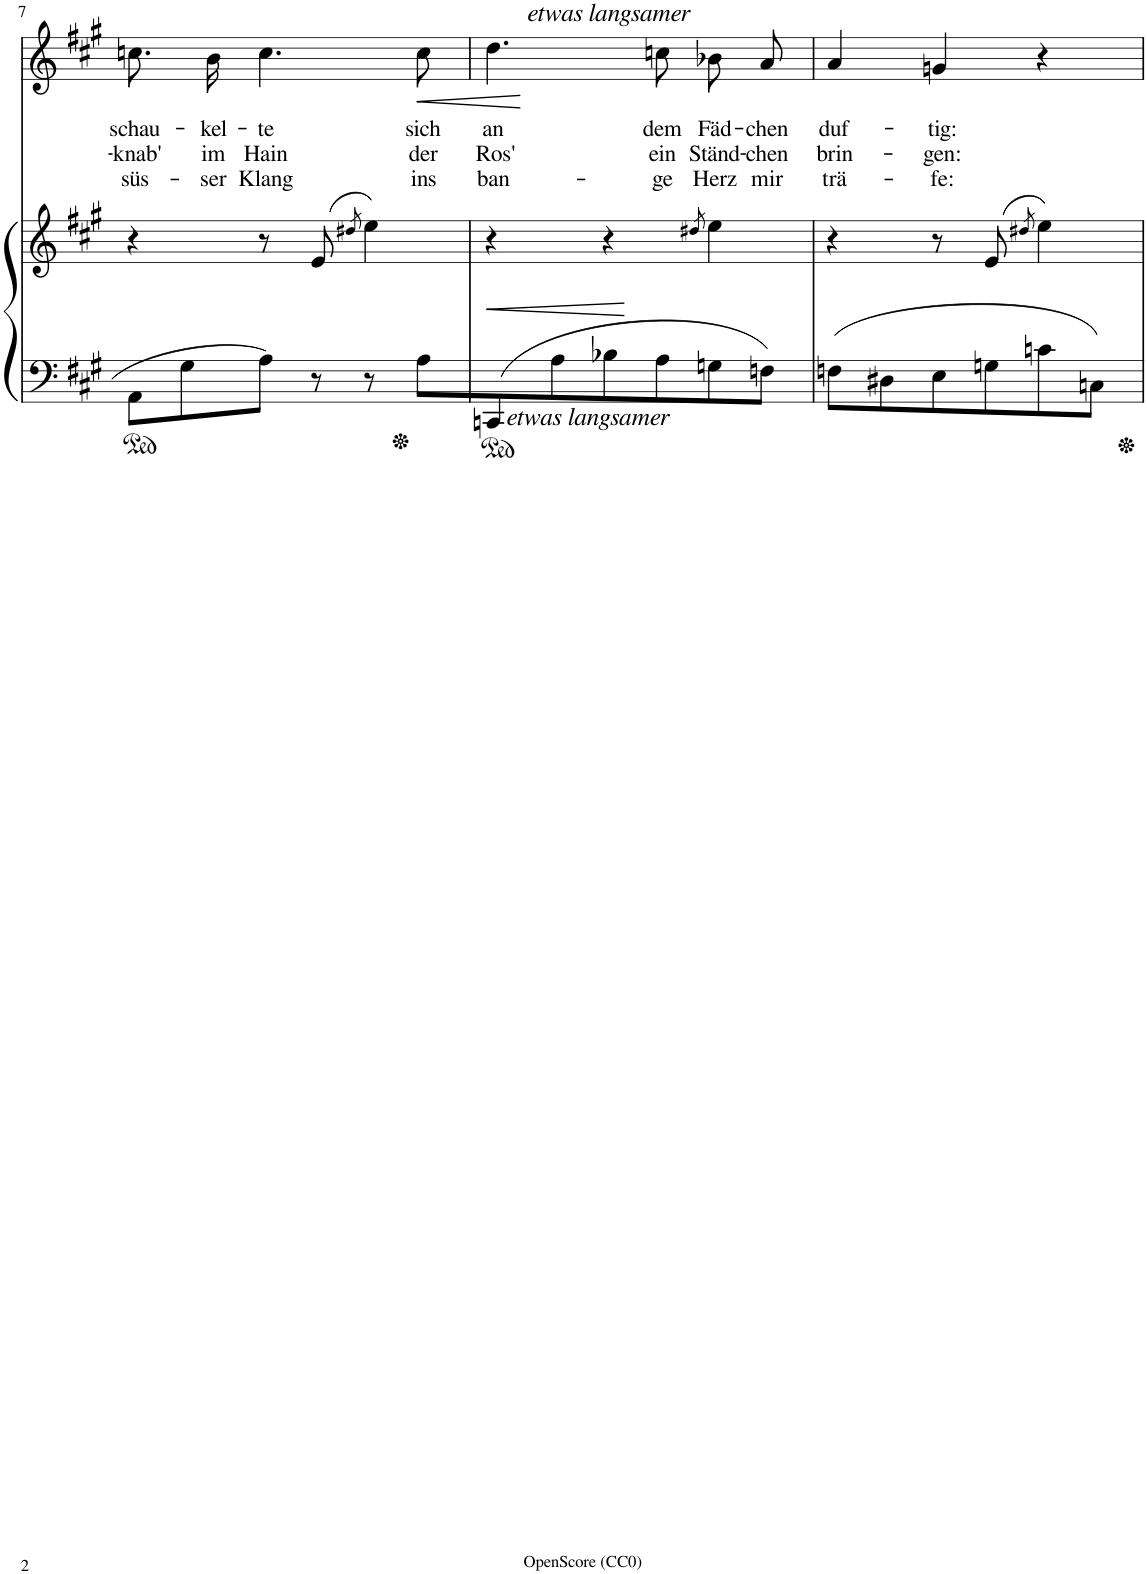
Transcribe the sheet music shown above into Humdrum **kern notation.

**kern	**kern	**dynam	**kern	**text	**text	**text	**dynam
*part2	*part2	*part2	*part1	*part1	*part1	*part1	*part1
*staff3	*staff2	*staff2/3	*staff1	*staff1	*staff1	*staff1	*staff1
*I"Piano	*	*	*I"Voice	*	*	*	*
*I'Pno	*	*	*	*	*	*	*
!!LO:PB:g=z
*clefF4	*clefG2	*	*clefG2	*	*	*	*
*k[f#c#g#]	*k[f#c#g#]	*	*k[f#c#g#]	*	*	*	*
*M3/4	*M3/4	*	*M3/4	*	*	*	*
=7	=7	=7	=7	=7	=7	=7	=7
!	!	!	!	!LO:LY:b	!LO:LY:b	!LO:LY:b	!
8AA\L	4r	.	8.ccn\L	schau-	-knab'	süs-	.
8G#\	.	.	.	.	.	.	.
!	!	!	!	!LO:LY:b	!LO:LY:b	!LO:LY:b	!
.	.	.	16b\Jk	-kel-	im	-ser	.
!	!	!	!	!LO:LY:b	!LO:LY:b	!LO:LY:b	!
8A\J	8r	.	4.cc\	-te	Hain	Klang	.
8r	(8e/	.	.	.	.	.	.
.	8qdd#X/	.	.	.	.	.	.
8r	4ee\)	.	.	.	.	.	.
!	!	!	!	!LO:LY:b	!LO:LY:b	!LO:LY:b	!LO:HP:b
8A\L	.	.	8cc\	sich	der	ins	<
=8	=8	=8	=8	=8	=8	=8	=8
!	!	!	!LO:TX:a:i:t=etwas langsamer	!	!	!	!
!LO:TX:b:i:t=etwas langsamer	!	!	!	!	!	!	!
!	!	!LO:HP:b	!	!LO:LY:b	!LO:LY:b	!LO:LY:b	!
8CCn/	4r	<	4.dd\	an	Ros'	ban-	.
8A\	.	.	.	.	.	.	.
8B-X\	4r	[	.	.	.	.	.
!	!	!	!	!LO:LY:b	!LO:LY:b	!LO:LY:b	!
8A\	.	.	8ccn\	dem	ein	-ge	[
.	8qdd#X/	.	.	.	.	.	.
!	!	!	!	!LO:LY:b	!LO:LY:b	!LO:LY:b	!
8Gn\	4ee\	.	8b-X/L	Fäd-	Ständ-	Herz	.
!	!	!	!	!LO:LY:b	!LO:LY:b	!LO:LY:b	!
8Fn\J	.	.	8a/J	-chen	-chen	mir	.
=9	=9	=9	=9	=9	=9	=9	=9
!	!	!	!	!LO:LY:b	!LO:LY:b	!LO:LY:b	!
8Fn\L	4r	.	4a/	duf-	brin-	trä-	.
8D#X\	.	.	.	.	.	.	.
!	!	!	!	!LO:LY:b	!LO:LY:b	!LO:LY:b	!
8E\	8r	.	4gn/	-tig:	-gen:	-fe:	.
8Gn\	(8e/	.	.	.	.	.	.
.	8qdd#X/	.	.	.	.	.	.
8cn\	4ee\)	.	4r	.	.	.	.
8Cn\J	.	.	.	.	.	.	.
=	=	=	=	=	=	=	=
*-	*-	*-	*-	*-	*-	*-	*-
